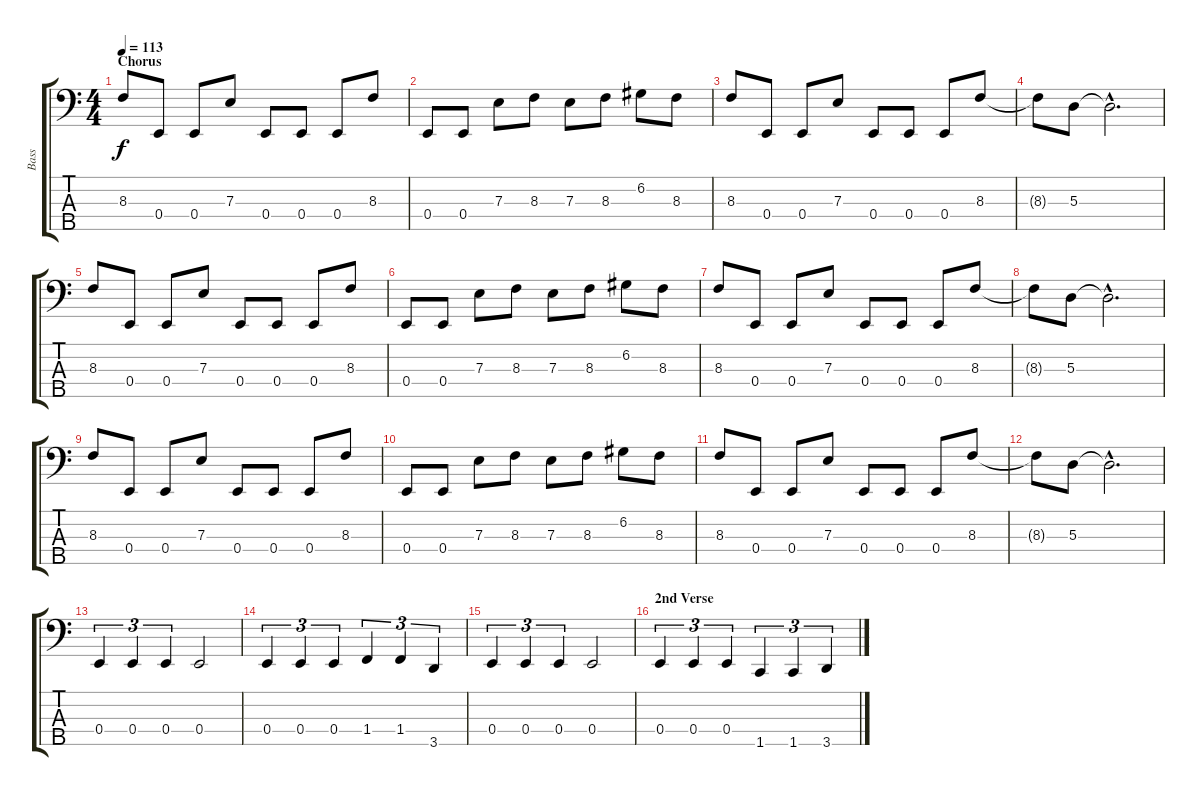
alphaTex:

\track ("Bass" "Bass") {instrument electricbassfinger}
\staff {score tabs}
\tuning (G2 D2 A1 E1 B0) {hide}
\ts (4 4)
\section ("" "Chorus")
\tempo 113
\clef f4
\ks c
8.3.8{dy f} 0.4.8 0.4.8 7.3.8 0.4.8 0.4.8 0.4.8 8.3.8 |
0.4.8 0.4.8 7.3.8 8.3.8 7.3.8 8.3.8 6.2.8 8.3.8 |
8.3.8 0.4.8 0.4.8 7.3.8 0.4.8 0.4.8 0.4.8 8.3.8 |
8.3{t}.8 5.3.8 5.3{hac t}.2{d} |
8.3.8 0.4.8 0.4.8 7.3.8 0.4.8 0.4.8 0.4.8 8.3.8 |
0.4.8 0.4.8 7.3.8 8.3.8 7.3.8 8.3.8 6.2.8 8.3.8 |
8.3.8 0.4.8 0.4.8 7.3.8 0.4.8 0.4.8 0.4.8 8.3.8 |
8.3{t}.8 5.3.8 5.3{hac t}.2{d} |
8.3.8 0.4.8 0.4.8 7.3.8 0.4.8 0.4.8 0.4.8 8.3.8 |
0.4.8 0.4.8 7.3.8 8.3.8 7.3.8 8.3.8 6.2.8 8.3.8 |
8.3.8 0.4.8 0.4.8 7.3.8 0.4.8 0.4.8 0.4.8 8.3.8 |
8.3{t}.8 5.3.8 5.3{hac t}.2{d} |
0.4.4{tu (3 2)} 0.4.4{tu (3 2)} 0.4.4{tu (3 2)} 0.4.2 |
0.4.4{tu (3 2)} 0.4.4{tu (3 2)} 0.4.4{tu (3 2)} 1.4.4{tu (3 2)} 1.4.4{tu (3 2)} 3.5.4{tu (3 2)} |
0.4.4{tu (3 2)} 0.4.4{tu (3 2)} 0.4.4{tu (3 2)} 0.4.2 |
\section ("" "2nd Verse")
0.4.4{tu (3 2)} 0.4.4{tu (3 2)} 0.4.4{tu (3 2)} 1.5.4{tu (3 2)} 1.5.4{tu (3 2)} 3.5.4{tu (3 2)}
